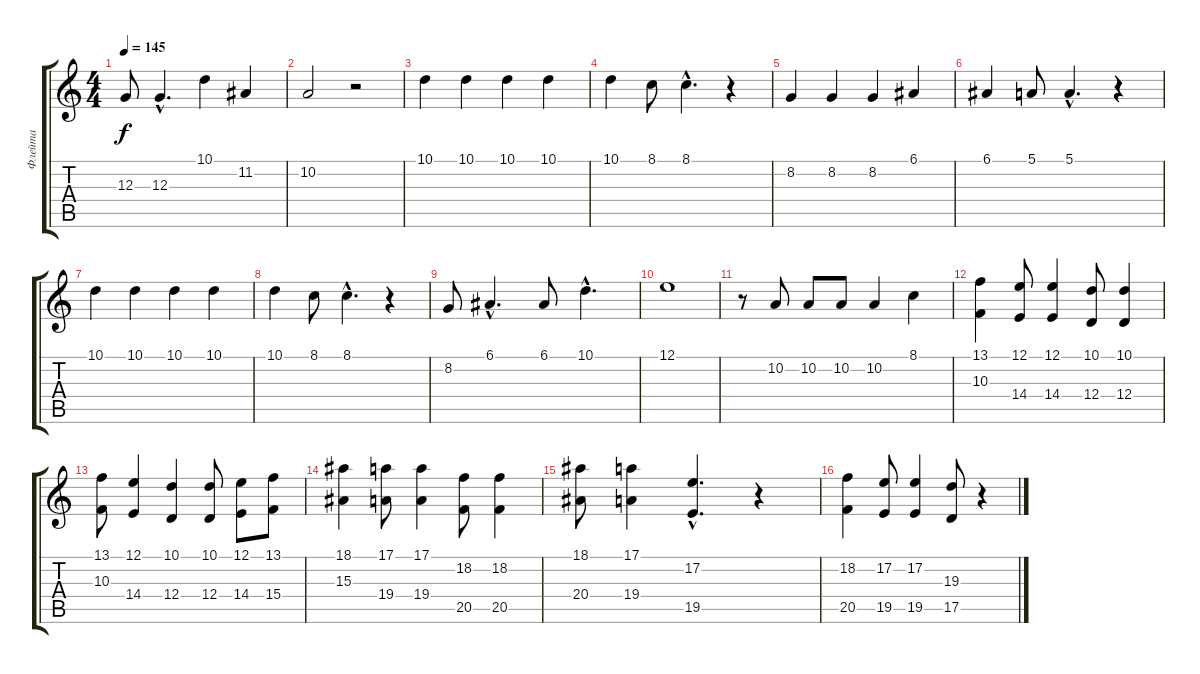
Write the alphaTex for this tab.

\track ("Флейта" "Флейта") {instrument flute}
\staff {score tabs}
\tuning (E4 B3 G3 D3 A2 E2) {hide}
\ts (4 4)
\tempo 145
\clef g2
\ks c
12.3.8{dy f} 12.3{hac}.4{d} 10.1.4 11.2.4 |
10.2.2 r.2 |
10.1.4 10.1.4 10.1.4 10.1.4 |
10.1.4 8.1.8 8.1{hac}.4{d} r.4 |
8.2.4 8.2.4 8.2.4 6.1.4 |
6.1.4 5.1.8 5.1{hac}.4{d} r.4 |
10.1.4 10.1.4 10.1.4 10.1.4 |
10.1.4 8.1.8 8.1{hac}.4{d} r.4 |
8.2.8 6.1{hac}.4{d} 6.1.8 10.1{hac}.4{d} |
12.1.1 |
r.8 10.2.8 10.2.8 10.2.8 10.2.4 8.1.4 |
(13.1 10.3).4 (12.1 14.4).8 (12.1 14.4).4 (10.1 12.4).8 (10.1 12.4).4 |
(13.1 10.3).8 (12.1 14.4).4 (10.1 12.4).4 (10.1 12.4).8 (12.1 14.4).8 (13.1 15.4).8 |
(18.1 15.3).4 (17.1 19.4).8 (17.1 19.4).4 (18.2 20.5).8 (18.2 20.5).4 |
(18.1 20.4).8 (17.1 19.4).4 (17.2{hac} 19.5{hac}).4{d} r.4 |
(18.2 20.5).4 (17.2 19.5).8 (17.2 19.5).4 (19.3 17.5).8 r.4
